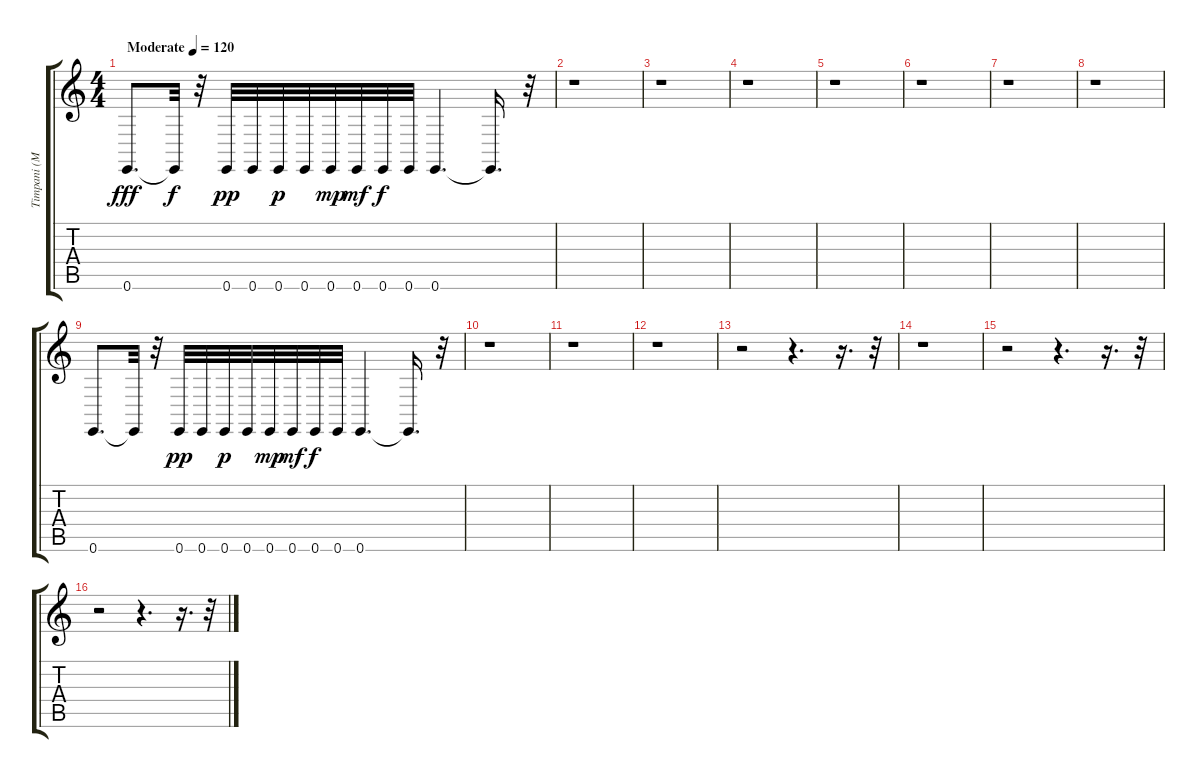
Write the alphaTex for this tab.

\track ("Timpani (MIDI)" "Timpani (M") {instrument timpani}
\staff {score tabs}
\tuning (E4 B3 G3 D3 A2 E2) {hide}
\ts (4 4)
\tempo (120 "Moderate")
\clef g2
\ks c
0.6.8{d dy fff instrument timpani} 0.6{t}.32{dy f} r.32 0.6.32{dy pp} 0.6.32 0.6.32{dy p} 0.6.32 0.6.32{dy mp} 0.6.32{dy mf} 0.6.32{dy f} 0.6.32 0.6.4{d} 0.6{t}.16{d} r.32 |
r.1 |
r.1 |
r.1 |
r.1 |
r.1 |
r.1 |
r.1 |
0.6.8{d} 0.6{t}.32 r.32 0.6.32{dy pp} 0.6.32 0.6.32{dy p} 0.6.32 0.6.32{dy mp} 0.6.32{dy mf} 0.6.32{dy f} 0.6.32 0.6.4{d} 0.6{t}.16{d} r.32 |
r.1 |
r.1 |
r.1 |
r.2 r.4{d} r.16{d} r.32 |
r.1 |
r.2 r.4{d} r.16{d} r.32 |
r.2 r.4{d} r.16{d} r.32
